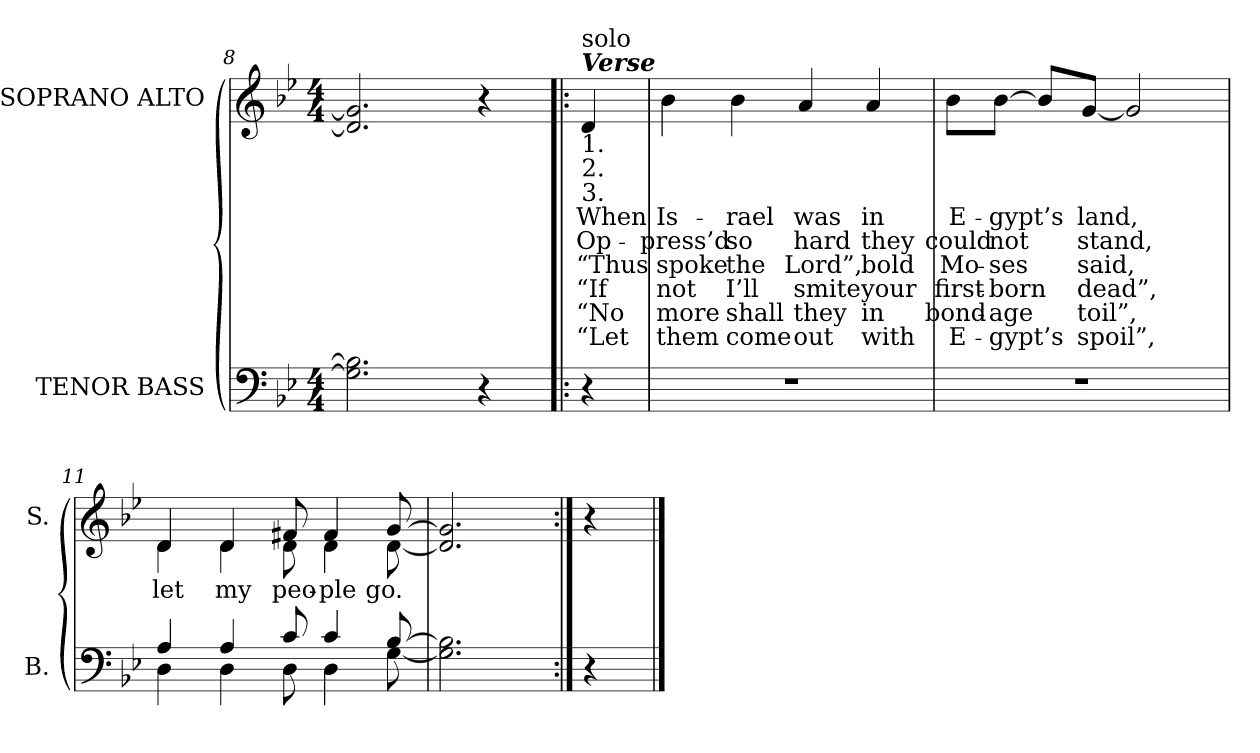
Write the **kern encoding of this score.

**kern	**kern	**text	**text	**text	**text	**text	**text
*part2	*part1	*part1	*part1	*part1	*part1	*part1	*part1
*staff2	*staff1	*staff1	*staff1	*staff1	*staff1	*staff1	*staff1
*I"TENOR BASS	*I"SOPRANO ALTO	*	*	*	*	*	*
*I'B.	*I'S.	*	*	*	*	*	*
*clefF4	*clefG2	*	*	*	*	*	*
*k[b-e-]	*k[b-e-]	*	*	*	*	*	*
*B-:	*B-:	*	*	*	*	*	*
*M4/4	*M4/4	*	*	*	*	*	*
=8	=8	=8	=8	=8	=8	=8	=8
2.Gi\] 2.B-i]	2.di/] 2.gi]	.	.	.	.	.	.
4r	4r	.	.	.	.	.	.
!!LO:LB:g=z
=8!|:	=8!|:	=8!|:	=8!|:	=8!|:	=8!|:	=8!|:	=8!|:
!	!LO:TX:b:t=1.	!	!	!	!	!	!
!	!LO:TX:b:t=2.	!	!	!	!	!	!
!	!LO:TX:b:t=3.	!	!	!	!	!	!
!	!LO:TX:a:Bi:t=Verse	!	!	!	!	!	!
!	!LO:TX:a:t=solo	!	!	!	!	!	!
!	!	!LO:LY:b:color=#000000	!LO:LY:b:color=#000000	!LO:LY:b:color=#000000	!LO:LY:b:color=#000000	!LO:LY:b:color=#000000	!LO:LY:b:color=#000000
4r	4di/	When	Op-	-“Thus	“If	“No	“Let
=9	=9	=9	=9	=9	=9	=9	=9
!	!	!LO:LY:b:color=#000000	!LO:LY:b:color=#000000	!LO:LY:b:color=#000000	!LO:LY:b:color=#000000	!LO:LY:b:color=#000000	!LO:LY:b:color=#000000
1r	4b-i\	Is-	-press’d	spoke	not	more	them
!	!	!LO:LY:b:color=#000000	!LO:LY:b:color=#000000	!LO:LY:b:color=#000000	!LO:LY:b:color=#000000	!LO:LY:b:color=#000000	!LO:LY:b:color=#000000
.	4b-i\	rael	so	the	I’ll	shall	come
!	!	!LO:LY:b:color=#000000	!LO:LY:b:color=#000000	!LO:LY:b:color=#000000	!LO:LY:b:color=#000000	!LO:LY:b:color=#000000	!LO:LY:b:color=#000000
.	4ai/	was	hard	Lord”,	smite	they	out
!	!	!LO:LY:b:color=#000000	!LO:LY:b:color=#000000	!LO:LY:b:color=#000000	!LO:LY:b:color=#000000	!LO:LY:b:color=#000000	!LO:LY:b:color=#000000
.	4ai/	in	they	bold	your	in	with
=10	=10	=10	=10	=10	=10	=10	=10
!	!	!LO:LY:b:color=#000000	!LO:LY:b:color=#000000	!LO:LY:b:color=#000000	!LO:LY:b:color=#000000	!LO:LY:b:color=#000000	!LO:LY:b:color=#000000
1r	8b-i\L	E-	-could	Mo-	first-	bond-	E-
!	!	!LO:LY:b:color=#000000	!LO:LY:b:color=#000000	!LO:LY:b:color=#000000	!LO:LY:b:color=#000000	!LO:LY:b:color=#000000	!LO:LY:b:color=#000000
.	[8b-i\J	gypt’s	not	ses	born	age	gypt’s
.	8b-i/L]	.	.	.	.	.	.
!	!	!LO:LY:b:color=#000000	!LO:LY:b:color=#000000	!LO:LY:b:color=#000000	!LO:LY:b:color=#000000	!LO:LY:b:color=#000000	!LO:LY:b:color=#000000
.	[8gi/J	land,	stand,	said,	dead”,	toil”,	spoil”,
.	2gi/]	.	.	.	.	.	.
=11	=11	=11	=11	=11	=11	=11	=11
*^	*	*	*	*	*	*	*
!	!	!LO:TX:a:t=chorus	!	!	!	!	!	!
!	!	!	!LO:LY:b:color=#000000	!	!	!	!	!
*	*	*^	*	*	*	*	*	*
4Ai/	4Di\	4di/	4di\	let	.	.	.	.	.
!	!	!	!	!LO:LY:b:color=#000000	!	!	!	!	!
4Ai/	4Di\	4di/	4di\	my	.	.	.	.	.
!	!	!	!	!LO:LY:b:color=#000000	!	!	!	!	!
8ci/	8Di\	8f#Xi/	8di\	peo-	.	.	.	.	.
!	!	!	!	!LO:LY:b:color=#000000	!	!	!	!	!
4ci/	4Di\	4f#i/	4di\	-ple	.	.	.	.	.
!	!	!	!	!LO:LY:b:color=#000000	!	!	!	!	!
[8B-i/	[8Gi\	[8gi/	[8di\	go.	.	.	.	.	.
*v	*v	*	*	*	*	*	*	*	*
*	*v	*v	*	*	*	*	*	*
=12	=12	=12	=12	=12	=12	=12	=12
2.Gi\] 2.B-i]	2.di/] 2.gi]	.	.	.	.	.	.
=12X12:|!	=12X12:|!	=12X12:|!	=12X12:|!	=12X12:|!	=12X12:|!	=12X12:|!	=12X12:|!
4r	4r	.	.	.	.	.	.
==	==	==	==	==	==	==	==
*-	*-	*-	*-	*-	*-	*-	*-
